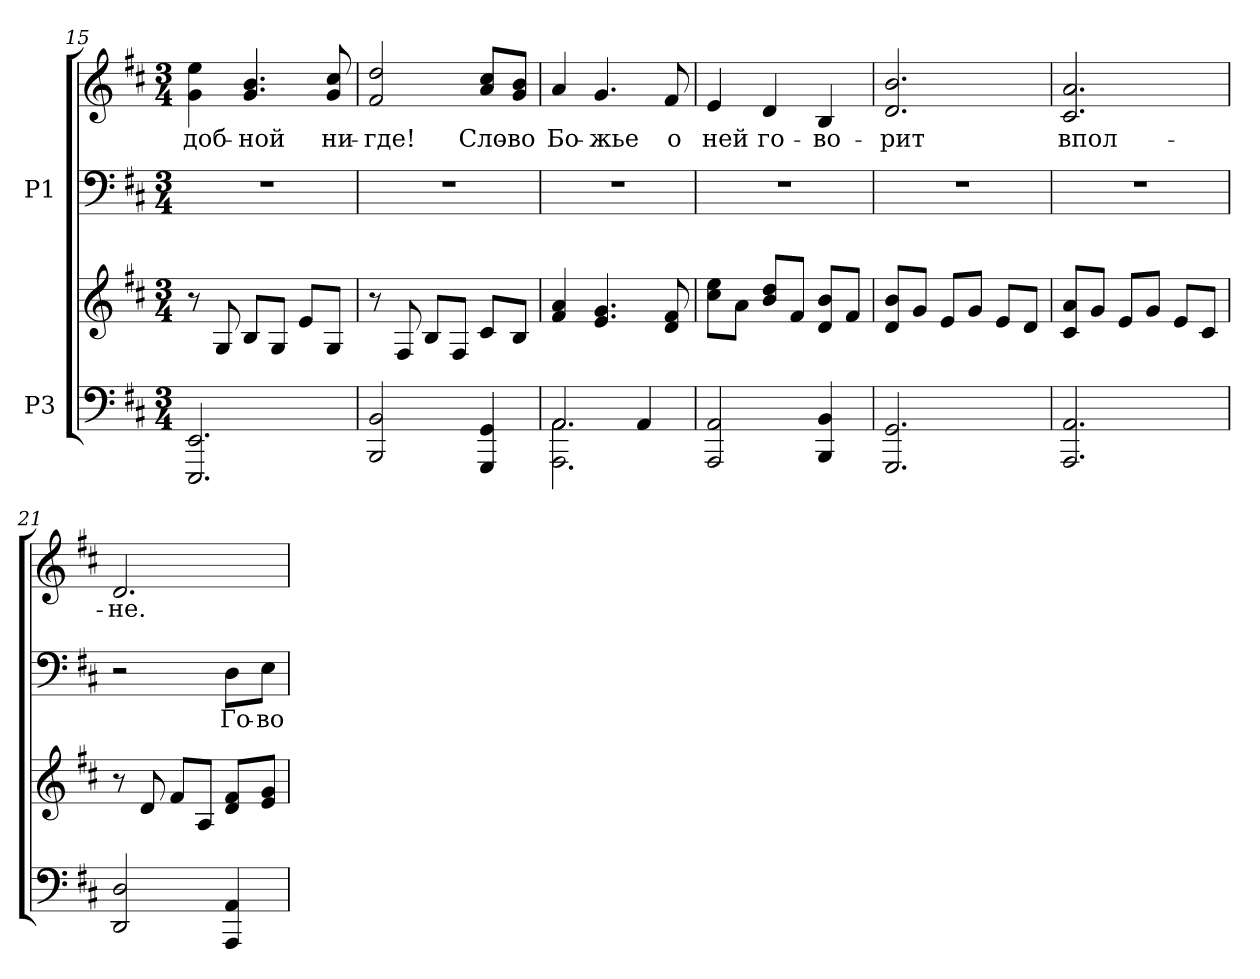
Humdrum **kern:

**kern	**kern	**kern	**text	**kern	**text
*part2	*part2	*part1	*part1	*part1	*part1
*staff4	*staff3	*staff2	*staff2	*staff1	*staff1
*I"P3	*	*I"P1	*	*	*
*clefF4	*clefG2	*clefF4	*	*clefG2	*
*k[f#c#]	*k[f#c#]	*k[f#c#]	*	*k[f#c#]	*
*D:	*D:	*D:	*	*D:	*
*M3/4	*M3/4	*M3/4	*	*M3/4	*
=15	=15	=15	=15	=15	=15
!	!	!LO:N:vis=1	!	!	!
!	!	!	!	!	!LO:LY:b:color=#000000
2.EEEi/ 2.EEi	8r	2.r	.	4gi\ 4eei	-доб-
.	8Gi/	.	.	.	.
!	!	!	!	!	!LO:LY:b:color=#000000
.	8Bi/L	.	.	4.gi/ 4.bi	-ной
.	8Gi/J	.	.	.	.
.	8ei/L	.	.	.	.
!	!	!	!	!	!LO:LY:b:color=#000000
.	8Gi/J	.	.	8gi/ 8cc#i	ни-
=16	=16	=16	=16	=16	=16
!	!	!LO:N:vis=1	!	!	!
!	!	!	!	!	!LO:LY:b:color=#000000
2BBBi/ 2BBi	8r	2.r	.	2f#i/ 2ddi	-где!
.	8F#i/	.	.	.	.
.	8Bi/L	.	.	.	.
.	8F#i/J	.	.	.	.
!	!	!	!	!	!LO:LY:b:color=#000000
4GGGi/ 4GGi	8c#i/L	.	.	8ai/ 8cc#iL	Сло-
!	!	!	!	!	!LO:LY:b:color=#000000
.	8Bi/J	.	.	8gi/ 8biJ	-во
=17	=17	=17	=17	=17	=17
*^	*	*	*	*	*
!	!	!	!LO:N:vis=1	!	!	!
!	!	!	!	!	!	!LO:LY:b:color=#000000
2AAi/	2.AAAi\ 2.AAi	4f#i/ 4ai	2.r	.	4ai/	Бо-
!	!	!	!	!	!	!LO:LY:b:color=#000000
.	.	4.ei/ 4.gi	.	.	4.gi/	-жье
4AAi/	.	.	.	.	.	.
!	!	!	!	!	!	!LO:LY:b:color=#000000
.	.	8di/ 8f#i	.	.	8f#i/	о
*v	*v	*	*	*	*	*
=18	=18	=18	=18	=18	=18
!	!	!LO:N:vis=1	!	!	!
!	!	!	!	!	!LO:LY:b:color=#000000
2AAAi/ 2AAi	8cc#i\ 8eeiL	2.r	.	4ei/	ней
.	8ai\J	.	.	.	.
!	!	!	!	!	!LO:LY:b:color=#000000
.	8bi/ 8ddiL	.	.	4di/	го-
.	8f#i/J	.	.	.	.
!	!	!	!	!	!LO:LY:b:color=#000000
4BBBi/ 4BBi	8di/ 8biL	.	.	4Bi/	-во-
.	8f#i/J	.	.	.	.
!!LO:LB:g=z
=19	=19	=19	=19	=19	=19
!	!	!LO:N:vis=1	!	!	!
!	!	!	!	!	!LO:LY:b:color=#000000
2.GGGi/ 2.GGi	8di/ 8biL	2.r	.	2.di/ 2.bi	-рит
.	8gi/J	.	.	.	.
.	8ei/L	.	.	.	.
.	8gi/J	.	.	.	.
.	8ei/L	.	.	.	.
.	8di/J	.	.	.	.
=20	=20	=20	=20	=20	=20
!	!	!LO:N:vis=1	!	!	!
!	!	!	!	!	!LO:LY:b:color=#000000
2.AAAi/ 2.AAi	8c#i/ 8aiL	2.r	.	2.c#i/ 2.ai	впол-
.	8gi/J	.	.	.	.
.	8ei/L	.	.	.	.
.	8gi/J	.	.	.	.
.	8ei/L	.	.	.	.
.	8c#i/J	.	.	.	.
=21	=21	=21	=21	=21	=21
!	!	!	!	!	!LO:LY:b:color=#000000
2DDi/ 2Di	8r	2r	.	2.di/	-не.
.	8di/	.	.	.	.
.	8f#i/L	.	.	.	.
.	8Ai/J	.	.	.	.
!	!	!	!LO:LY:a:color=#000000	!	!
4AAAi/ 4AAi	8di/ 8f#iL	8Di\L	Го-	.	.
!	!	!	!LO:LY:a:color=#000000	!	!
.	8ei/ 8giJ	8Ei\J	-во-	.	.
=	=	=	=	=	=
*-	*-	*-	*-	*-	*-
